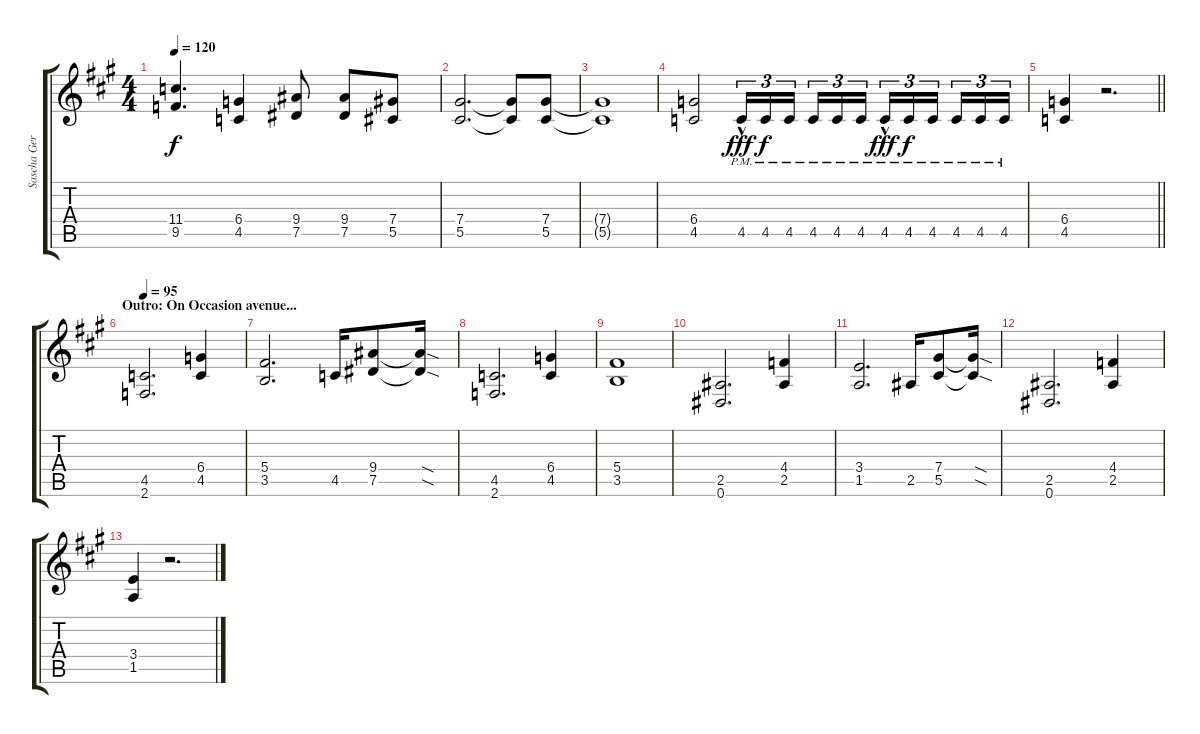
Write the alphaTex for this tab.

\track ("Sascha Gerstner" "Sascha Ger") {instrument distortionguitar}
\staff {score tabs}
\tuning (Eb4 Bb3 Gb3 Db3 Ab2 Eb2) {hide}
\ts (4 4)
\tempo 120
\clef g2
\ks f#minor
(11.4 9.5).4{d dy f} (6.4 4.5).4 (9.4 7.5).8 (9.4 7.5).8 (7.4 5.5).8 |
(7.4 5.5).2{d} (7.4{t} 5.5{t}).8 (7.4 5.5).8 |
(7.4{t} 5.5{t}).1 |
(6.4 4.5).2 4.5{hac pm}.16{tu (3 2) dy fff} 4.5{pm}.16{tu (3 2) dy f} 4.5{pm}.16{tu (3 2) beam splitsecondary} 4.5{pm}.16{tu (3 2)} 4.5{pm}.16{tu (3 2)} 4.5{pm}.16{tu (3 2)} 4.5{hac pm}.16{tu (3 2) dy fff} 4.5{pm}.16{tu (3 2) dy f} 4.5{pm}.16{tu (3 2) beam splitsecondary} 4.5{pm}.16{tu (3 2)} 4.5{pm}.16{tu (3 2)} 4.5{pm}.16{tu (3 2)} |
\barLineRight lightlight
(6.4 4.5).4 r.2{d} |
\section ("" "Outro: On Occasion avenue...")
\tempo 95
(4.5 2.6).2{d} (6.4 4.5).4 |
(5.4 3.5).2{d} 4.5.16 (9.4 7.5).8 (9.4{sod t} 7.5{sod t}).16 |
(4.5 2.6).2{d} (6.4 4.5).4 |
(5.4 3.5).1 |
(2.5 0.6).2{d} (4.4 2.5).4 |
(3.4 1.5).2{d} 2.5.16 (7.4 5.5).8 (7.4{sod t} 5.5{sod t}).16 |
(2.5 0.6).2{d} (4.4 2.5).4 |
(3.4 1.5).4 r.2{d}
